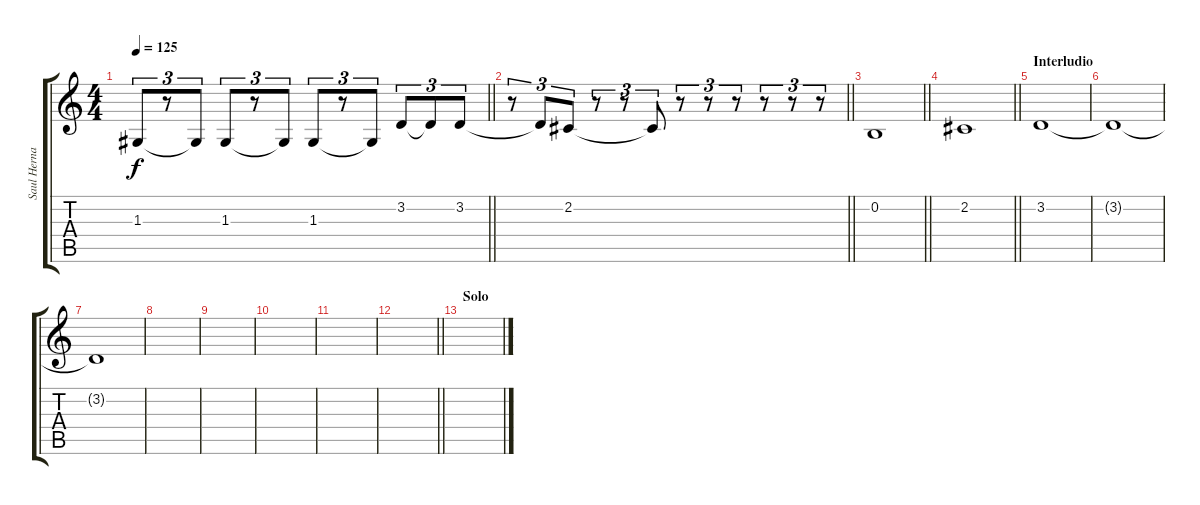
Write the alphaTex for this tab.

\track ("Saul Hernandez Voz" "Saul Herna") {instrument flute}
\staff {score tabs}
\tuning (E4 B3 G3 D3 A2 E2) {hide}
\ts (4 4)
\tempo 125
\clef g2
\barLineRight lightlight
\ks c
1.3.8{tu (3 2) dy f} r.8{tu (3 2)} 1.3{t}.8{tu (3 2)} 1.3.8{tu (3 2)} r.8{tu (3 2)} 1.3{t}.8{tu (3 2)} 1.3.8{tu (3 2)} r.8{tu (3 2)} 1.3{t}.8{tu (3 2)} 3.2.8{tu (3 2)} 3.2{t}.8{tu (3 2)} 3.2.8{tu (3 2)} |
\barLineRight lightlight
r.8{tu (3 2)} 3.2{t}.8{tu (3 2)} 2.2.8{tu (3 2)} r.8{tu (3 2)} r.8{tu (3 2)} 2.2{t}.8{tu (3 2)} r.8{tu (3 2)} r.8{tu (3 2)} r.8{tu (3 2)} r.8{tu (3 2)} r.8{tu (3 2)} r.8{tu (3 2)} |
\barLineRight lightlight
0.2.1 |
\barLineRight lightlight
2.2.1 |
\section ("" "Interludio")
3.2.1{volume 0} |
3.2{t}.1 |
3.2{t}.1 |
|
|
|
|
\barLineRight lightlight
|
\section ("" "Solo")
